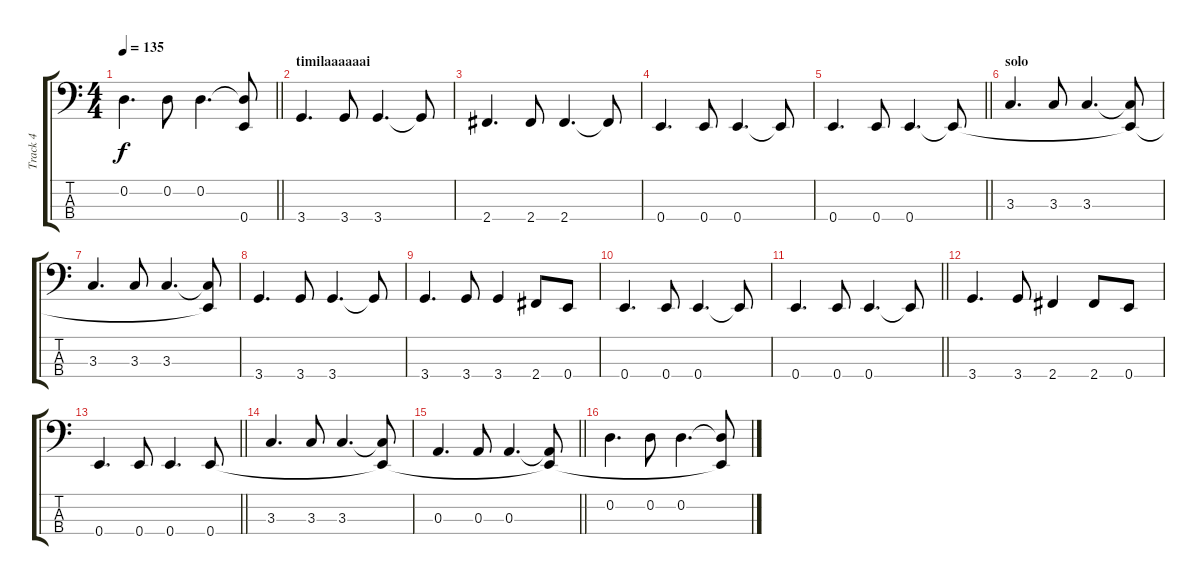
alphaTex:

\track ("Track 4" "Track 4") {instrument electricbassfinger}
\staff {score tabs}
\tuning (G2 D2 A1 E1) {hide}
\ts (4 4)
\tempo 135
\clef f4
\barLineRight lightlight
\ks c
0.2.4{d dy f} 0.2.8 0.2.4{d} (0.2{t} 0.4{t}).8 |
\section ("" "timilaaaaaai")
3.4.4{d} 3.4.8 3.4.4{d} 3.4{t}.8 |
2.4.4{d} 2.4.8 2.4.4{d} 2.4{t}.8 |
0.4.4{d} 0.4.8 0.4.4{d} 0.4{t}.8 |
\barLineRight lightlight
0.4.4{d} 0.4.8 0.4.4{d} 0.4{t}.8 |
\section ("" "solo")
3.3.4{d} 3.3.8 3.3.4{d} (3.3{t} 0.4{t}).8 |
3.3.4{d} 3.3.8 3.3.4{d} (3.3{t} 0.4{t}).8 |
3.4.4{d} 3.4.8 3.4.4{d} 3.4{t}.8 |
3.4.4{d} 3.4.8 3.4.4 2.4.8 0.4.8 |
0.4.4{d} 0.4.8 0.4.4{d} 0.4{t}.8 |
\barLineRight lightlight
0.4.4{d} 0.4.8 0.4.4{d} 0.4{t}.8 |
3.4.4{d} 3.4.8 2.4.4 2.4.8 0.4.8 |
\barLineRight lightlight
0.4.4{d} 0.4.8 0.4.4{d} 0.4.8 |
3.3.4{d} 3.3.8 3.3.4{d} (3.3{t} 0.4{t}).8 |
\barLineRight lightlight
0.3.4{d} 0.3.8 0.3.4{d} (0.3{t} 0.4{t}).8 |
0.2.4{d} 0.2.8 0.2.4{d} (0.2{t} 0.4{t}).8
